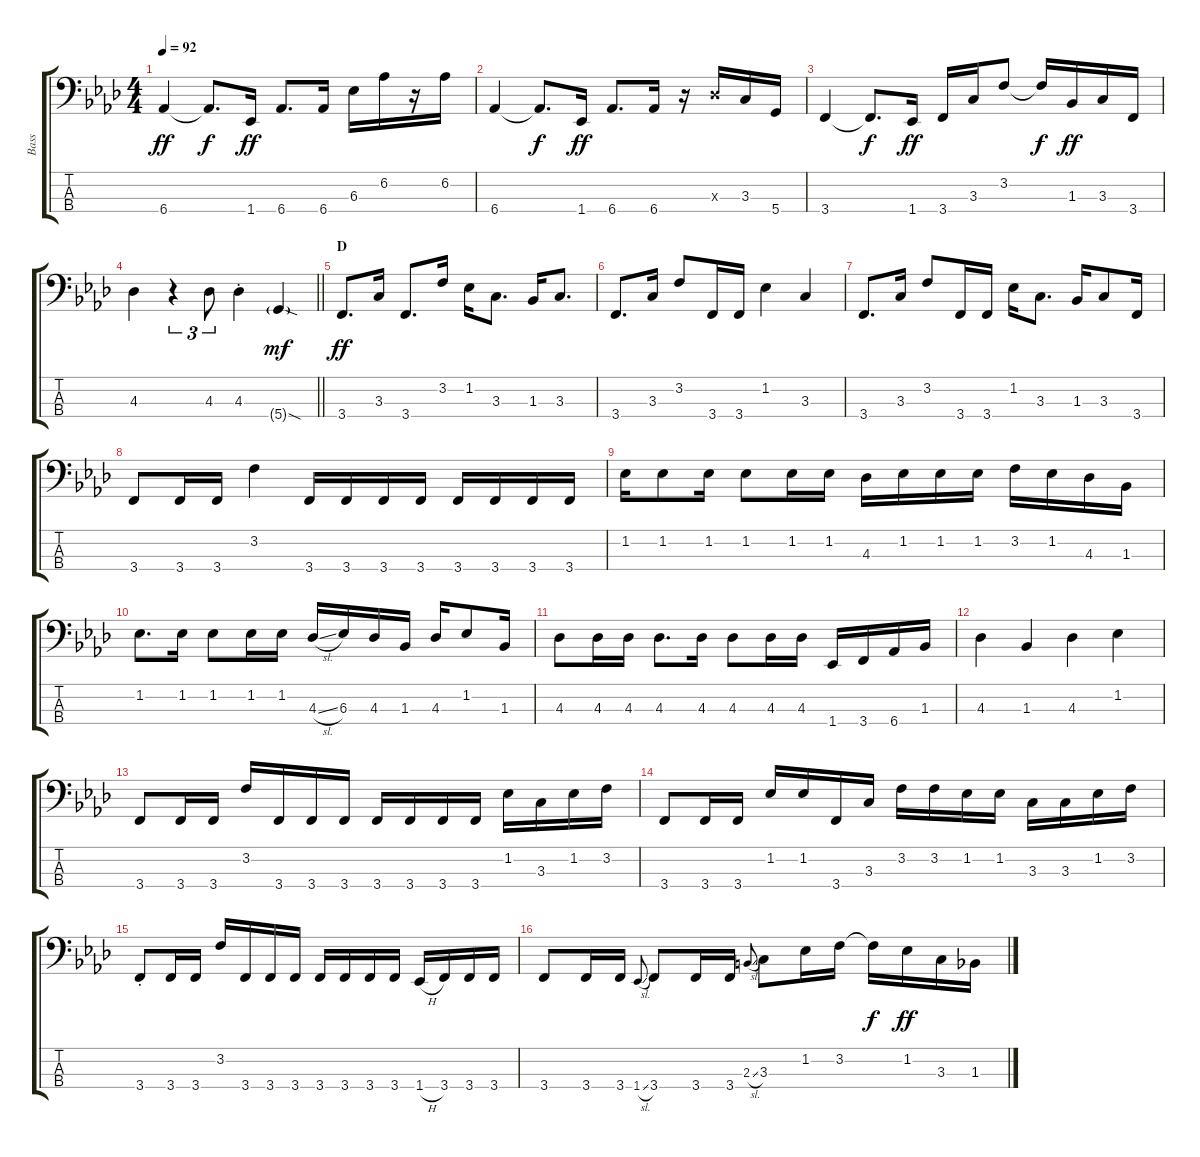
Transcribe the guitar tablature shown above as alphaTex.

\track ("Bass" "Bass") {instrument electricbasspick}
\staff {score tabs}
\tuning (G2 D2 A1 D1) {hide}
\ts (4 4)
\tempo 92
\clef f4
\ks ab
6.4.4{dy ff} 6.4{t}.8{d dy f} 1.4.16{dy ff} 6.4.8{d} 6.4.16 6.3.16 6.2.16 r.16 6.2.16 |
6.4.4 6.4{t}.8{d dy f} 1.4.16{dy ff} 6.4.8{d} 6.4.16 r.16 4.3{x}.16 3.3.16 5.4.16 |
3.4.4 3.4{t}.8{d dy f} 1.4.16{dy ff} 3.4.16 3.3.16 3.2.8 3.2{t}.16{dy f} 1.3.16{dy ff} 3.3.16 3.4.16 |
\barLineRight lightlight
4.3.4 r.4{tu (3 2)} 4.3.8{tu (3 2)} 4.3{st}.4 5.4{sod g}.4{dy mf} |
\section ("" "D")
3.4.8{d dy ff} 3.3.16 3.4.8{d} 3.2.16 1.2.16 3.3.8{d} 1.3.16 3.3.8{d} |
3.4.8{d} 3.3.16 3.2.8 3.4.16 3.4.16 1.2.4 3.3.4 |
3.4.8{d} 3.3.16 3.2.8 3.4.16 3.4.16 1.2.16 3.3.8{d} 1.3.16 3.3.8 3.4.16 |
3.4.8 3.4.16 3.4.16 3.2.4 3.4.16 3.4.16 3.4.16 3.4.16 3.4.16 3.4.16 3.4.16 3.4.16 |
1.2.16 1.2.8 1.2.16 1.2.8 1.2.16 1.2.16 4.3.16 1.2.16 1.2.16 1.2.16 3.2.16 1.2.16 4.3.16 1.3.16 |
1.2.8{d} 1.2.16 1.2.8 1.2.16 1.2.16 4.3{sl}.16 6.3.16 4.3.16 1.3.16 4.3.16 1.2.8 1.3.16 |
4.3.8 4.3.16 4.3.16 4.3.8{d} 4.3.16 4.3.8 4.3.16 4.3.16 1.4.16 3.4.16 6.4.16 1.3.16 |
4.3.4 1.3.4 4.3.4 1.2.4 |
3.4.8 3.4.16 3.4.16 3.2.16 3.4.16 3.4.16 3.4.16 3.4.16 3.4.16 3.4.16 3.4.16 1.2.16 3.3.16 1.2.16 3.2.16 |
3.4.8 3.4.16 3.4.16 1.2.16 1.2.16 3.4.16 3.3.16 3.2.16 3.2.16 1.2.16 1.2.16 3.3.16 3.3.16 1.2.16 3.2.16 |
3.4{st}.8 3.4.16 3.4.16 3.2.16 3.4.16 3.4.16 3.4.16 3.4.16 3.4.16 3.4.16 3.4.16 1.4{h}.16 3.4.16 3.4.16 3.4.16 |
3.4.8 3.4.16 3.4.16 1.4{sl}.8{gr onbeat} 3.4.8 3.4.16 3.4.16 2.3{sl}.8{gr onbeat} 3.3.8 1.2.16 3.2.16 3.2{t}.16{dy f} 1.2.16{dy ff} 3.3.16 1.3.16
